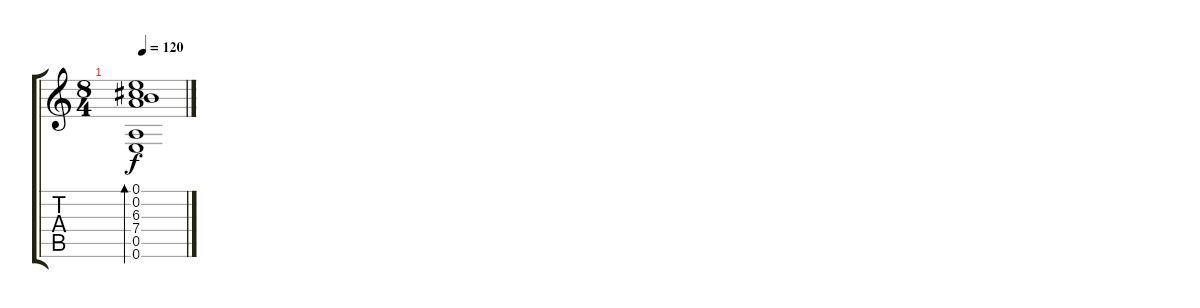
\track "" {instrument acousticguitarnylon}
\staff {score tabs}
\tuning (E4 B3 G3 D3 A2 E2) {hide}
\ts (8 4)
\tempo 120
\clef g2
\ks c
(0.1 0.2 6.3 7.4 0.5 0.6).1{bd 480 dy f}
